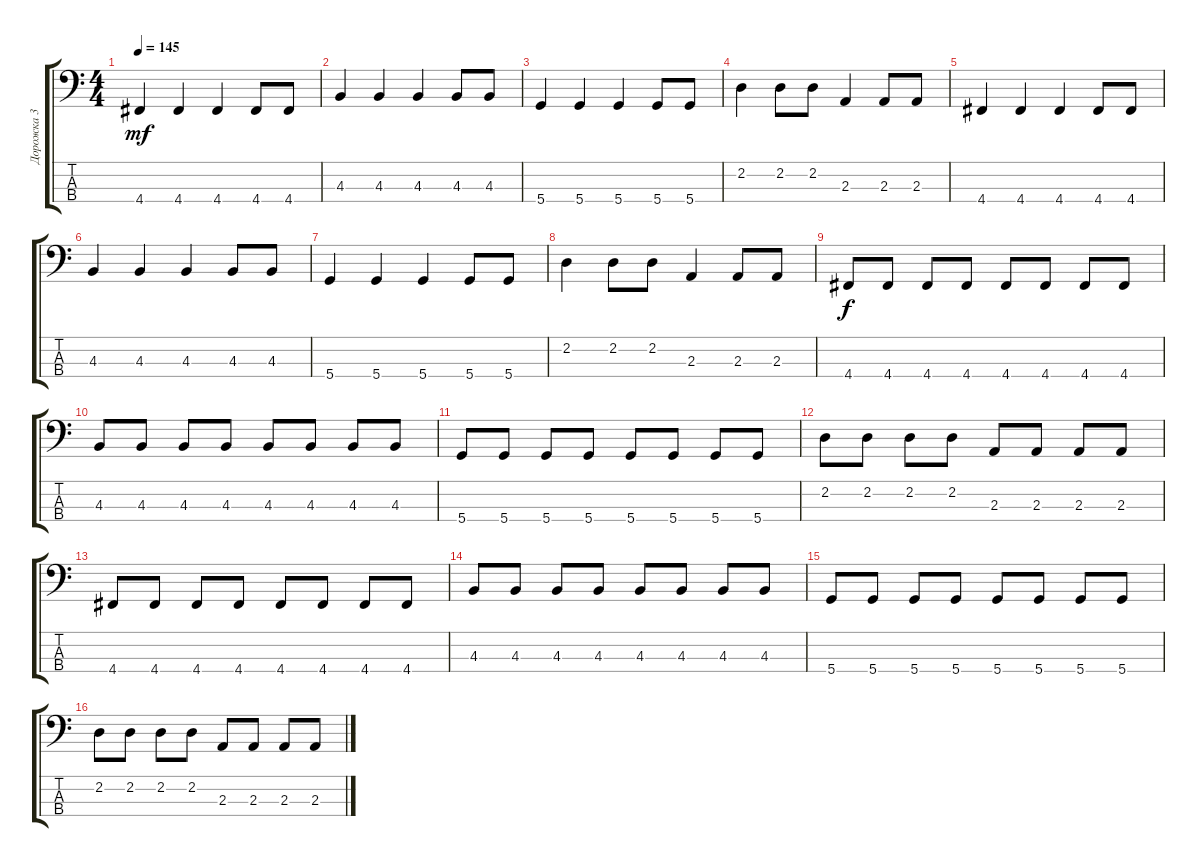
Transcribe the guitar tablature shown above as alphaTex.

\track ("Дорожка 3" "Дорожка 3") {instrument electricbasspick}
\staff {score tabs}
\tuning (F2 C2 G1 D1) {hide}
\ts (4 4)
\tempo 145
\clef f4
\ks c
4.4.4{dy mf} 4.4.4 4.4.4 4.4.8 4.4.8 |
4.3.4 4.3.4 4.3.4 4.3.8 4.3.8 |
5.4.4 5.4.4 5.4.4 5.4.8 5.4.8 |
2.2.4 2.2.8 2.2.8 2.3.4 2.3.8 2.3.8 |
4.4.4 4.4.4 4.4.4 4.4.8 4.4.8 |
4.3.4 4.3.4 4.3.4 4.3.8 4.3.8 |
5.4.4 5.4.4 5.4.4 5.4.8 5.4.8 |
2.2.4 2.2.8 2.2.8 2.3.4 2.3.8 2.3.8 |
4.4.8{dy f} 4.4.8 4.4.8 4.4.8 4.4.8 4.4.8 4.4.8 4.4.8 |
4.3.8 4.3.8 4.3.8 4.3.8 4.3.8 4.3.8 4.3.8 4.3.8 |
5.4.8 5.4.8 5.4.8 5.4.8 5.4.8 5.4.8 5.4.8 5.4.8 |
2.2.8 2.2.8 2.2.8 2.2.8 2.3.8 2.3.8 2.3.8 2.3.8 |
4.4.8 4.4.8 4.4.8 4.4.8 4.4.8 4.4.8 4.4.8 4.4.8 |
4.3.8 4.3.8 4.3.8 4.3.8 4.3.8 4.3.8 4.3.8 4.3.8 |
5.4.8 5.4.8 5.4.8 5.4.8 5.4.8 5.4.8 5.4.8 5.4.8 |
2.2.8 2.2.8 2.2.8 2.2.8 2.3.8 2.3.8 2.3.8 2.3.8
